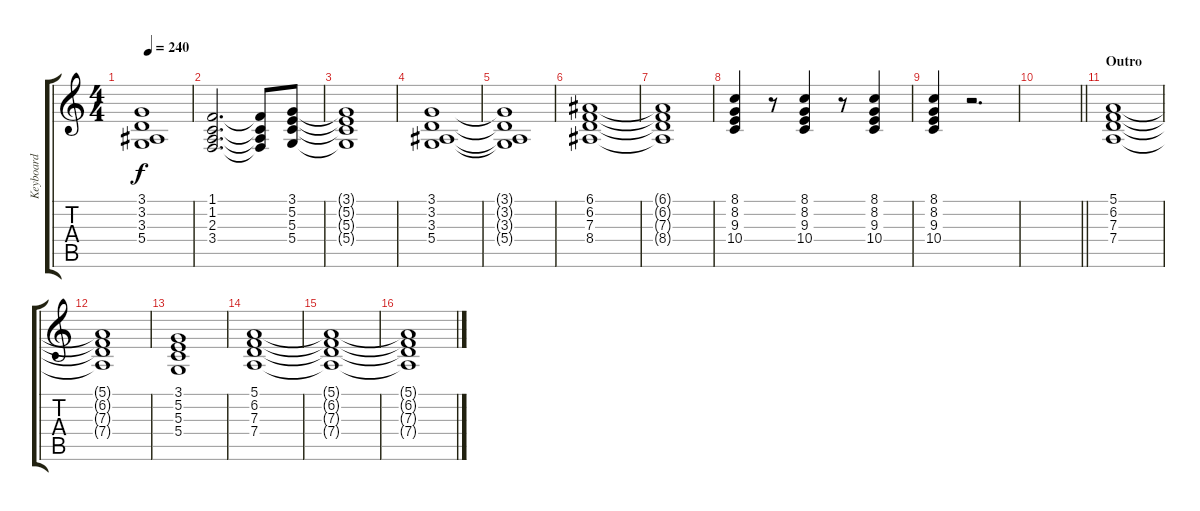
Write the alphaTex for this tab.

\track ("Keyboard" "Keyboard") {instrument synthstrings1}
\staff {score tabs}
\tuning (E4 B3 G3 D3 A2 E2) {hide}
\ts (4 4)
\tempo 240
\clef g2
\ks c
(3.1{t} 3.2{t} 3.3{t} 5.4{t}).1{dy f} |
(1.1 1.2 2.3 3.4).2{d} (1.1{t} 1.2{t} 2.3{t} 3.4{t}).8 (3.1 5.2 5.3 5.4).8 |
(3.1{t} 5.2{t} 5.3{t} 5.4{t}).1 |
(3.1 3.2 3.3 5.4).1 |
(3.1{t} 3.2{t} 3.3{t} 5.4{t}).1 |
(6.1 6.2 7.3 8.4).1 |
(6.1{t} 6.2{t} 7.3{t} 8.4{t}).1 |
(8.1 8.2 9.3 10.4).4 r.8 (8.1 8.2 9.3 10.4).4 r.8 (8.1 8.2 9.3 10.4).4 |
(8.1 8.2 9.3 10.4).4 r.2{d} |
\barLineRight lightlight
|
\section ("" "Outro")
(5.1 6.2 7.3 7.4).1 |
(5.1{t} 6.2{t} 7.3{t} 7.4{t}).1 |
(3.1 5.2 5.3 5.4).1 |
(5.1 6.2 7.3 7.4).1 |
(5.1{t} 6.2{t} 7.3{t} 7.4{t}).1 |
(5.1{t} 6.2{t} 7.3{t} 7.4{t}).1
